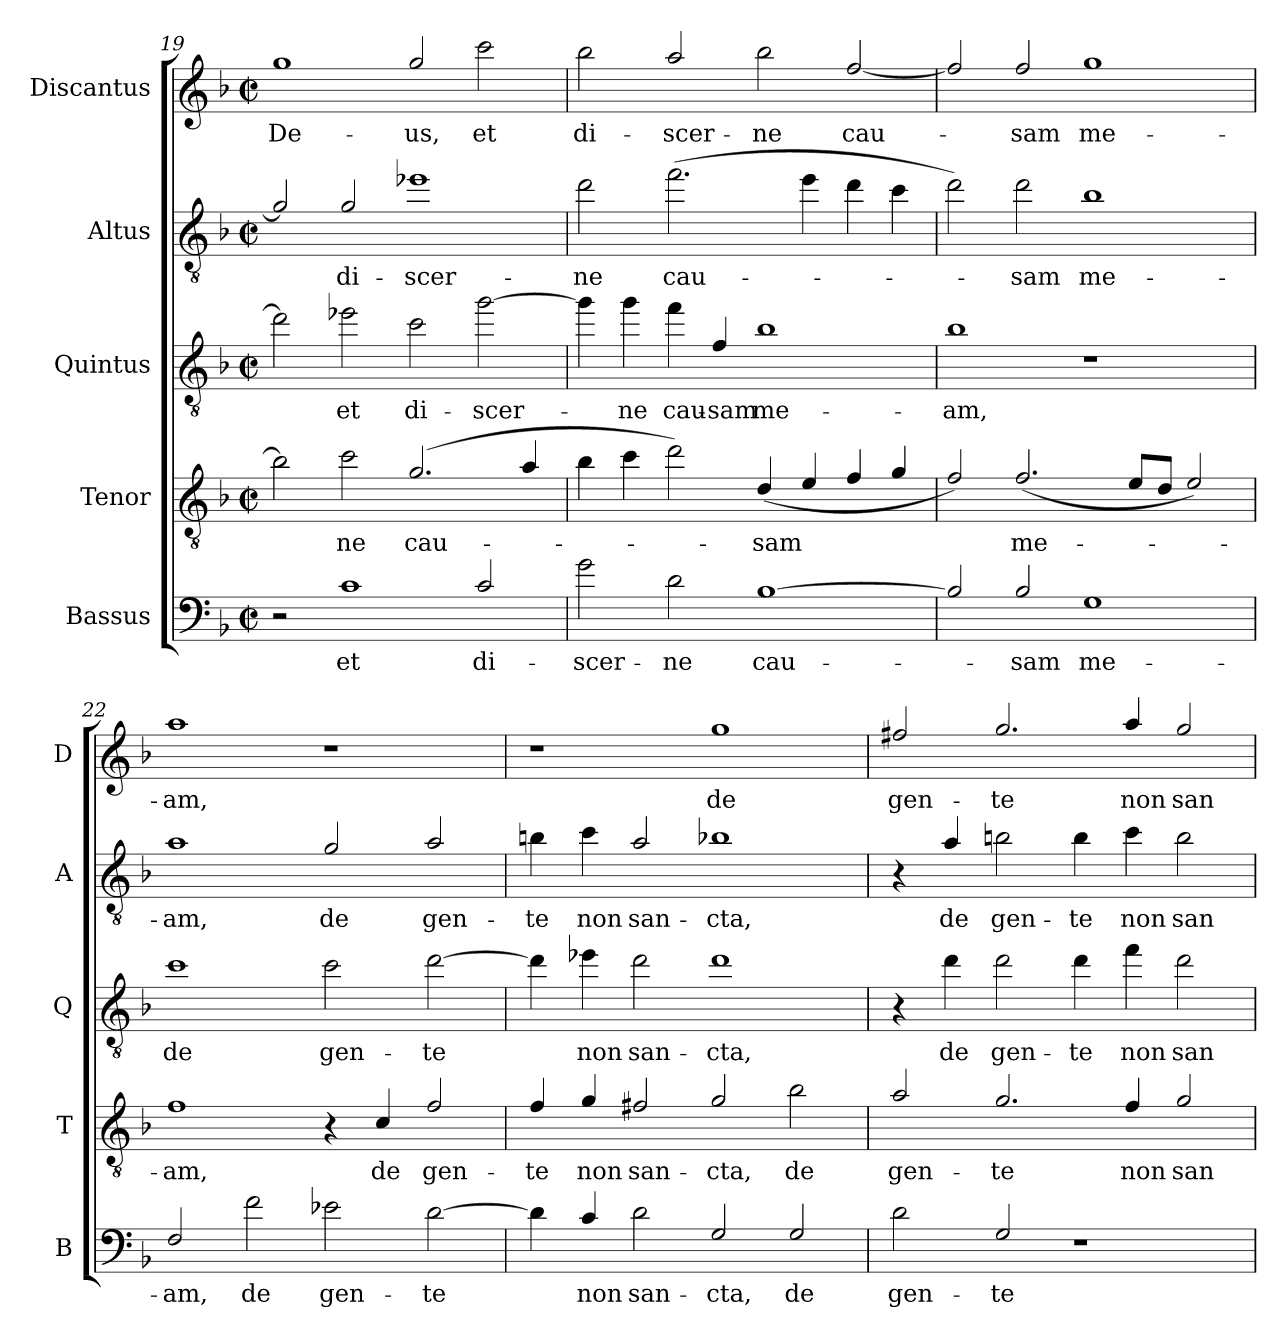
**kern	**text	**kern	**text	**kern	**text	**kern	**text	**kern	**text
*part5	*part5	*part4	*part4	*part3	*part3	*part2	*part2	*part1	*part1
*staff5	*staff5	*staff4	*staff4	*staff3	*staff3	*staff2	*staff2	*staff1	*staff1
*I"Bassus	*	*I"Tenor	*	*I"Quintus	*	*I"Altus	*	*I"Discantus	*
*I'B	*	*I'T	*	*I'Q	*	*I'A	*	*I'D	*
*clefF4	*	*clefGv2	*	*clefGv2	*	*clefGv2	*	*clefG2	*
*ITrd7c12	*	*ITrd7c12	*	*ITrd7c12	*	*ITrd7c12	*	*ITrd7c12	*
*k[b-]	*	*k[b-]	*	*k[b-]	*	*k[b-]	*	*k[b-]	*
*d:	*	*d:	*	*d:	*	*d:	*	*d:	*
*M2/2	*	*M2/2	*	*M2/2	*	*M2/2	*	*M2/2	*
*met(c|)	*	*met(c|)	*	*met(c|)	*	*met(c|)	*	*met(c|)	*
=19	=19	=19	=19	=19	=19	=19	=19	=19	=19
!	!	!	!	!	!	!	!	!	!LO:LY:b
2r	.	2B-\]	.	2d\]	.	2G/]	.	1g	De-
!	!LO:LY:b	!	!LO:LY:b	!	!LO:LY:b	!	!LO:LY:b	!	!
1C	et	2c\	-ne	2e-X\	et	2G/	di-	.	.
!	!	!	!LO:LY:b	!	!LO:LY:b	!	!LO:LY:b	!	!LO:LY:b
.	.	(2.G/	cau-	2c\	di-	1e-X	-scer-	2g/	-us,
!	!LO:LY:b	!	!	!	!LO:LY:b	!	!	!	!LO:LY:b
2C/	di-	.	.	[2g\	-scer-	.	.	2cc\	et
.	.	4A/	.	.	.	.	.	.	.
=20	=20	=20	=20	=20	=20	=20	=20	=20	=20
!	!LO:LY:b	!	!	!	!	!	!LO:LY:b	!	!LO:LY:b
2G\	-scer-	4B-\	.	4g\]	.	2d\	-ne	2b-\	di-
!	!	!	!	!	!LO:LY:b	!	!	!	!
.	.	4c\	.	4g\	-ne	.	.	.	.
!	!LO:LY:b	!	!	!	!LO:LY:b	!	!LO:LY:b	!	!LO:LY:b
2D\	-ne	2d\)	.	4f\	cau-	(>2.f\	cau-	2a/	-scer-
!	!	!	!	!	!LO:LY:b	!	!	!	!
.	.	.	.	4F/	-sam	.	.	.	.
!	!LO:LY:b	!	!LO:LY:b	!	!LO:LY:b	!	!	!	!LO:LY:b
[1BB-	cau-	(<4D/	-sam	1B-	me-	.	.	2b-\	-ne
.	.	4E/	.	.	.	4e\	.	.	.
!	!	!	!	!	!	!	!	!	!LO:LY:b
.	.	4F/	.	.	.	4d\	.	[2f/	cau-
.	.	4G/	.	.	.	4c\	.	.	.
!!LO:LB:g=z
=21	=21	=21	=21	=21	=21	=21	=21	=21	=21
!	!	!	!	!	!LO:LY:b	!	!	!	!
2BB-/]	.	2F/)	.	1B-	-am,	2d\)	.	2f/]	.
!	!LO:LY:b	!	!LO:LY:b	!	!	!	!LO:LY:b	!	!LO:LY:b
2BB-/	-sam	(<2.F/	me-	.	.	2d\	-sam	2f/	-sam
!	!LO:LY:b	!	!	!	!	!	!LO:LY:b	!	!LO:LY:b
1GG	me-	.	.	1r	.	1B-	me-	1g	me-
.	.	8E/L	.	.	.	.	.	.	.
.	.	8D/J	.	.	.	.	.	.	.
.	.	2E/)	.	.	.	.	.	.	.
=22	=22	=22	=22	=22	=22	=22	=22	=22	=22
!	!LO:LY:b	!	!LO:LY:b	!	!LO:LY:b	!	!LO:LY:b	!	!LO:LY:b
2FF/	-am,	1F	-am,	1c	de	1A	-am,	1a	-am,
!	!LO:LY:b	!	!	!	!	!	!	!	!
2F\	de	.	.	.	.	.	.	.	.
!	!LO:LY:b	!	!	!	!LO:LY:b	!	!LO:LY:b	!	!
2E-X\	gen-	4r	.	2c\	gen-	2G/	de	1r	.
!	!	!	!LO:LY:b	!	!	!	!	!	!
.	.	4C/	de	.	.	.	.	.	.
!	!LO:LY:b	!	!LO:LY:b	!	!LO:LY:b	!	!LO:LY:b	!	!
[2D\	-te	2F/	gen-	[2d\	-te	2A/	gen-	.	.
=23	=23	=23	=23	=23	=23	=23	=23	=23	=23
!	!	!	!LO:LY:b	!	!	!	!LO:LY:b	!	!
4D\]	.	4F/	-te	4d\]	.	4Bn\	-te	1r	.
!	!LO:LY:b	!	!LO:LY:b	!	!LO:LY:b	!	!LO:LY:b	!	!
4C/	non	4G/	non	4e-X\	non	4c\	non	.	.
!	!LO:LY:b	!	!LO:LY:b	!	!LO:LY:b	!	!LO:LY:b	!	!
2D\	san-	2F#X/	san-	2d\	san-	2A/	san-	.	.
!	!LO:LY:b	!	!LO:LY:b	!	!LO:LY:b	!	!LO:LY:b	!	!LO:LY:b
2GG/	-cta,	2G/	-cta,	1d	-cta,	1B-X	-cta,	1g	de
!	!LO:LY:b	!	!LO:LY:b	!	!	!	!	!	!
2GG/	de	2B-\	de	.	.	.	.	.	.
=24	=24	=24	=24	=24	=24	=24	=24	=24	=24
!	!LO:LY:b	!	!LO:LY:b	!	!	!	!	!	!LO:LY:b
2D\	gen-	2A/	gen-	4r	.	4r	.	2f#X/	gen-
!	!	!	!	!	!LO:LY:b	!	!LO:LY:b	!	!
.	.	.	.	4d\	de	4A/	de	.	.
!	!LO:LY:b	!	!LO:LY:b	!	!LO:LY:b	!	!LO:LY:b	!	!LO:LY:b
2GG/	-te	2.G/	-te	2d\	gen-	2Bn\	gen-	2.g/	-te
!	!	!	!	!	!LO:LY:b	!	!LO:LY:b	!	!
1r	.	.	.	4d\	-te	4B\	-te	.	.
!	!	!	!LO:LY:b	!	!LO:LY:b	!	!LO:LY:b	!	!LO:LY:b
.	.	4F/	non	4f\	non	4c\	non	4a/	non
!	!	!	!LO:LY:b	!	!LO:LY:b	!	!LO:LY:b	!	!LO:LY:b
.	.	2G/	san-	2d\	san-	2B\	san-	2g/	san-
=	=	=	=	=	=	=	=	=	=
*-	*-	*-	*-	*-	*-	*-	*-	*-	*-
